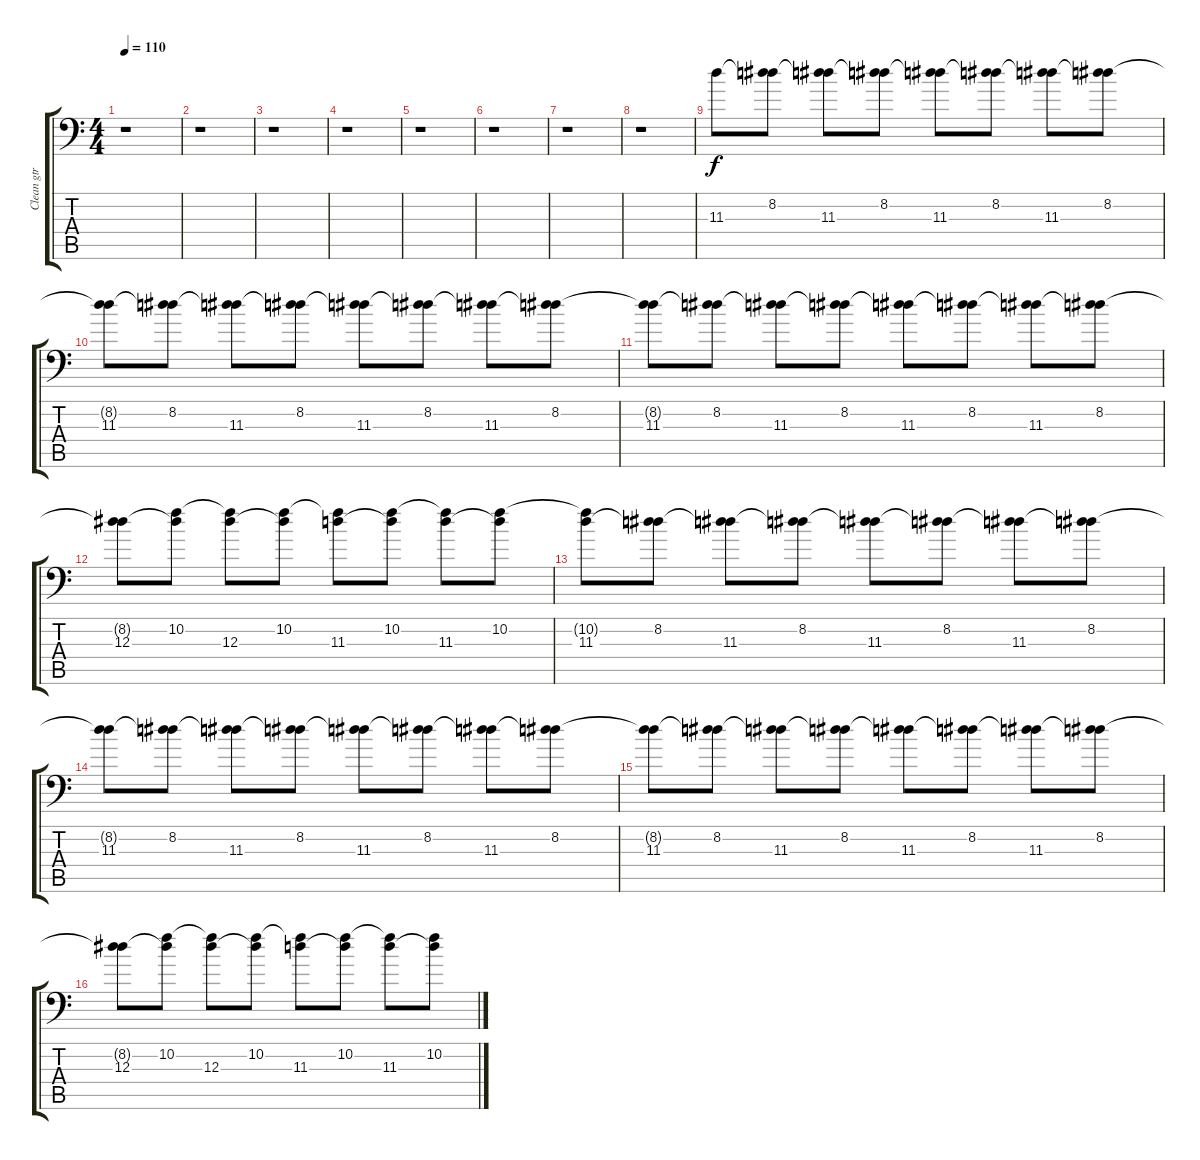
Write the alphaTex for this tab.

\track ("Clean gtr" "Clean gtr") {instrument electricguitarjazz}
\staff {score tabs}
\tuning (C4 G3 Eb3 Bb2 F2 Bb1) {hide}
\ts (4 4)
\tempo 110
\clef f4
\ks c
r.1{dy f} |
r.1 |
r.1 |
r.1 |
r.1 |
r.1 |
r.1 |
r.1 |
11.3.8 (8.2 11.3{t}).8 (8.2{t} 11.3).8 (8.2 11.3{t}).8 (8.2{t} 11.3).8 (8.2 11.3{t}).8 (8.2{t} 11.3).8 (8.2 11.3{t}).8 |
(8.2{t} 11.3).8 (8.2 11.3{t}).8 (8.2{t} 11.3).8 (8.2 11.3{t}).8 (8.2{t} 11.3).8 (8.2 11.3{t}).8 (8.2{t} 11.3).8 (8.2 11.3{t}).8 |
(8.2{t} 11.3).8 (8.2 11.3{t}).8 (8.2{t} 11.3).8 (8.2 11.3{t}).8 (8.2{t} 11.3).8 (8.2 11.3{t}).8 (8.2{t} 11.3).8 (8.2 11.3{t}).8 |
(8.2{t} 12.3).8 (10.2 12.3{t}).8 (10.2{t} 12.3).8 (10.2 12.3{t}).8 (10.2{t} 11.3).8 (10.2 11.3{t}).8 (10.2{t} 11.3).8 (10.2 11.3{t}).8 |
(10.2{t} 11.3).8 (8.2 11.3{t}).8 (8.2{t} 11.3).8 (8.2 11.3{t}).8 (8.2{t} 11.3).8 (8.2 11.3{t}).8 (8.2{t} 11.3).8 (8.2 11.3{t}).8 |
(8.2{t} 11.3).8 (8.2 11.3{t}).8 (8.2{t} 11.3).8 (8.2 11.3{t}).8 (8.2{t} 11.3).8 (8.2 11.3{t}).8 (8.2{t} 11.3).8 (8.2 11.3{t}).8 |
(8.2{t} 11.3).8 (8.2 11.3{t}).8 (8.2{t} 11.3).8 (8.2 11.3{t}).8 (8.2{t} 11.3).8 (8.2 11.3{t}).8 (8.2{t} 11.3).8 (8.2 11.3{t}).8 |
(8.2{t} 12.3).8 (10.2 12.3{t}).8 (10.2{t} 12.3).8 (10.2 12.3{t}).8 (10.2{t} 11.3).8 (10.2 11.3{t}).8 (10.2{t} 11.3).8 (10.2 11.3{t}).8
